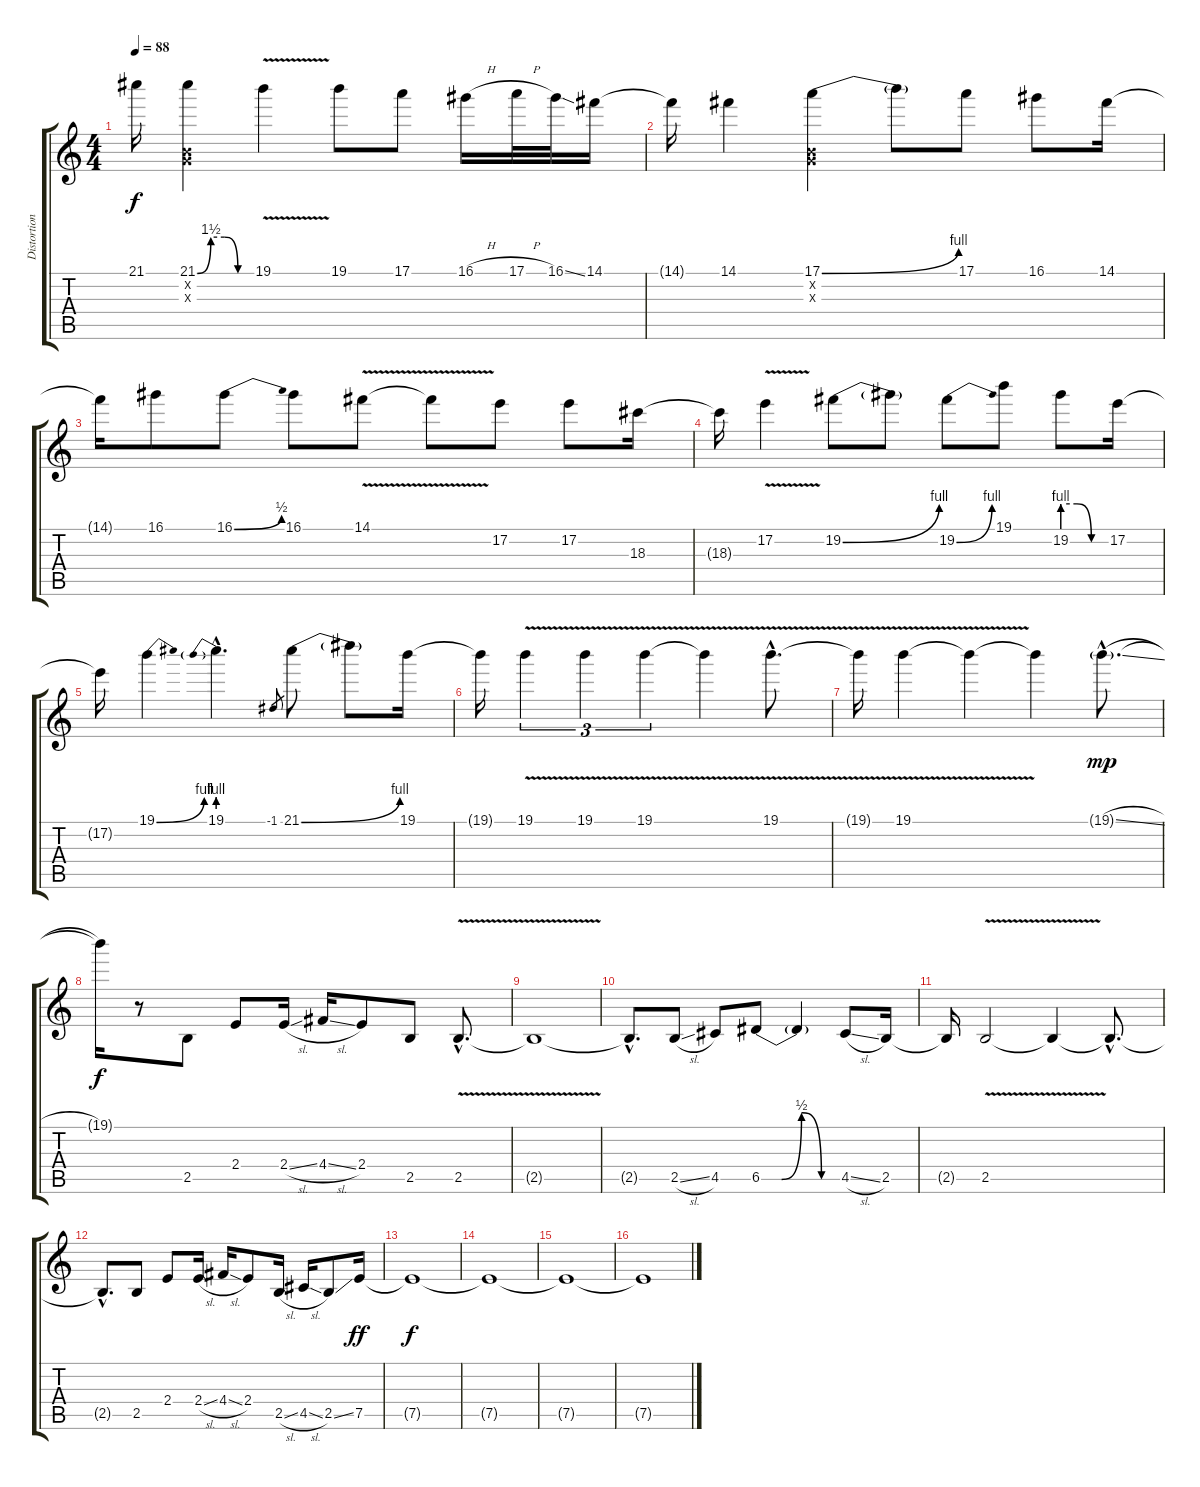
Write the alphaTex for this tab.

\track ("Distortion Guitar (D.D)" "Distortion") {instrument distortionguitar}
\staff {score tabs}
\tuning (E4 B3 G3 D3 A2 E2) {hide}
\ts (4 4)
\tempo 88
\clef g2
\ks c
21.1{t}.16{dy f} (21.1{be (custom 0 0 15 6 30 6 45 0 60 0)} 0.2{x} 0.3{x}).4 19.1{v}.4 19.1.8 17.1.8 16.1{h}.16 17.1{h}.32 16.1{ss}.32 14.1.16 |
14.1{t}.16 14.1.4 (17.1{be (bend 0 0 60 4)} 0.2{x} 0.3{x}).4 17.1{t}.8 17.1.8 16.1.8 14.1.16 |
14.1{t}.16 16.1.8 16.1{be (bend 0 0 60 2)}.8 16.1.8 14.1{v}.8 14.1{t}.8 17.2.8 17.2.8 18.3.16 |
18.3{t}.16 17.2{v}.4 19.2{be (bend 0 0 60 4)}.8 19.2{t}.8 19.2{be (bend 0 0 60 4)}.8 19.1.8 19.2{be (custom 0 4 20 4 40 0 60 0)}.8 17.2.16 |
17.2{t}.16 19.1{be (bend 0 0 60 4)}.4 19.1{be (prebend 0 4 60 4) hac}.4{d} -1.1.8{gr} 21.1{be (bend 0 0 60 4)}.8 21.1{t}.8 19.1.16 |
19.1{t}.16 19.1{v}.4{tu (3 2)} 19.1{v}.4{tu (3 2)} 19.1{v}.4{tu (3 2)} 19.1{t}.4 19.1{v hac}.8{d} |
19.1{t}.16 19.1{v}.4 19.1{t}.4 19.1{t}.4 19.1{sl g hac}.8{d dy mp} |
19.1{t}.16{dy f} r.8 2.5.8 2.4.8 2.4{sl}.16 4.4{sl}.16 2.4.8 2.5.8 2.5{v hac}.8{d} |
2.5{t}.1 |
2.5{hac t}.8{d} 2.5{sl}.8 4.5.8 6.5{be (custom 0 0 15 0 30 2 45 0 60 0)}.8 6.5{t}.4 4.5{sl}.8 2.5.16 |
2.5{t}.16 2.5{v}.2 2.5{t}.4 2.5{hac t}.8{d} |
2.5{hac t}.8{d} 2.5.8 2.4.8 2.4{sl}.16 4.4{sl}.16 2.4.8 2.5{sl}.16 4.5{sl}.16 2.5{ss}.8 7.5.16{dy ff} |
7.5{t}.1{dy f} |
7.5{t}.1 |
7.5{t}.1 |
7.5{t}.1
